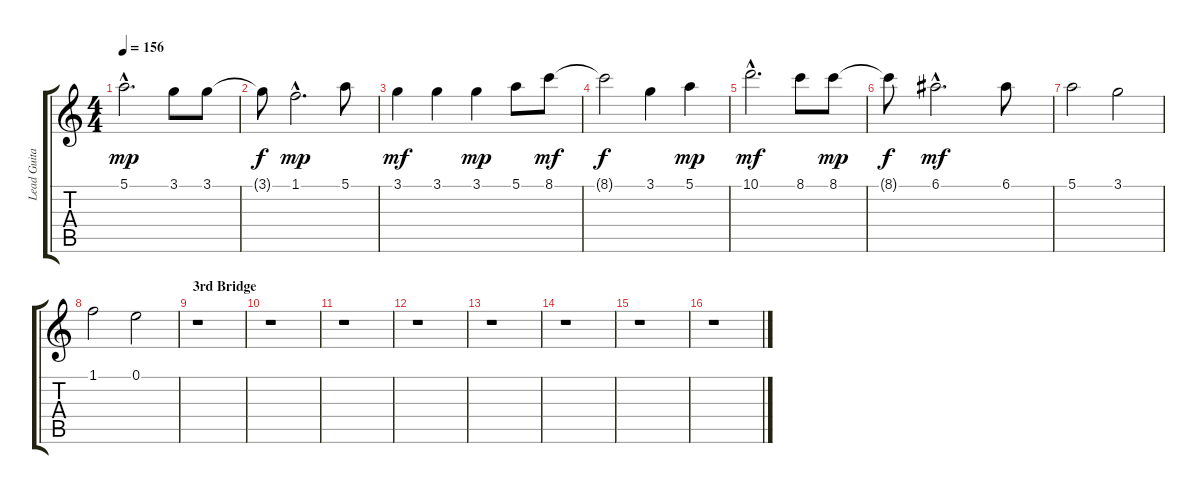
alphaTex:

\track ("Lead Guitar" "Lead Guita") {instrument distortionguitar}
\staff {score tabs}
\tuning (E4 B3 G3 D3 A2 E2) {hide}
\ts (4 4)
\tempo 156
\clef g2
\ks c
5.1{hac}.2{d dy mp} 3.1.8 3.1.8 |
3.1{t}.8{dy f} 1.1{hac}.2{d dy mp} 5.1.8 |
3.1.4{dy mf} 3.1.4 3.1.4{dy mp} 5.1.8 8.1.8{dy mf} |
8.1{t}.2{dy f} 3.1.4 5.1.4{dy mp} |
10.1{hac}.2{d dy mf} 8.1.8 8.1.8{dy mp} |
8.1{t}.8{dy f} 6.1{hac}.2{d dy mf} 6.1.8 |
5.1.2 3.1.2 |
1.1.2 0.1.2 |
\section ("" "3rd Bridge")
r.1 |
r.1 |
r.1 |
r.1 |
r.1 |
r.1 |
r.1 |
r.1
